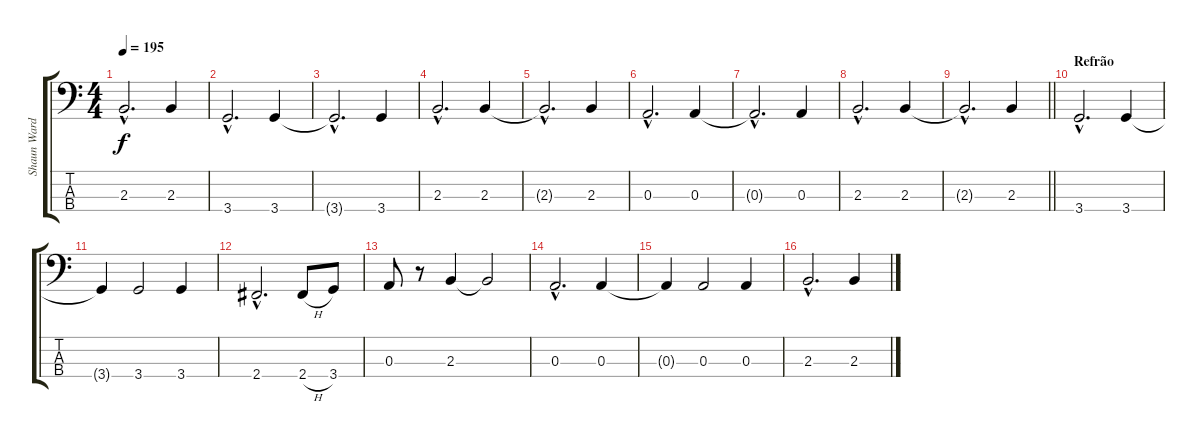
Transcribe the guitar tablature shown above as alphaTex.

\track ("Shaun Ward (Bass)" "Shaun Ward") {instrument electricbassfinger}
\staff {score tabs}
\tuning (G2 D2 A1 E1) {hide}
\ts (4 4)
\tempo 195
\clef f4
\ks c
2.3{hac t}.2{d dy f} 2.3.4 |
3.4{hac}.2{d} 3.4.4 |
3.4{hac t}.2{d} 3.4.4 |
2.3{hac}.2{d} 2.3.4 |
2.3{hac t}.2{d} 2.3.4 |
0.3{hac}.2{d} 0.3.4 |
0.3{hac t}.2{d} 0.3.4 |
2.3{hac}.2{d} 2.3.4 |
\barLineRight lightlight
2.3{hac t}.2{d} 2.3.4 |
\section ("" "Refrão")
3.4{hac}.2{d} 3.4.4 |
3.4{t}.4 3.4.2 3.4.4 |
2.4{hac}.2{d} 2.4{h}.8 3.4.8 |
0.3.8 r.8 2.3.4 2.3{t}.2 |
0.3{hac}.2{d} 0.3.4 |
0.3{t}.4 0.3.2 0.3.4 |
2.3{hac}.2{d} 2.3.4
